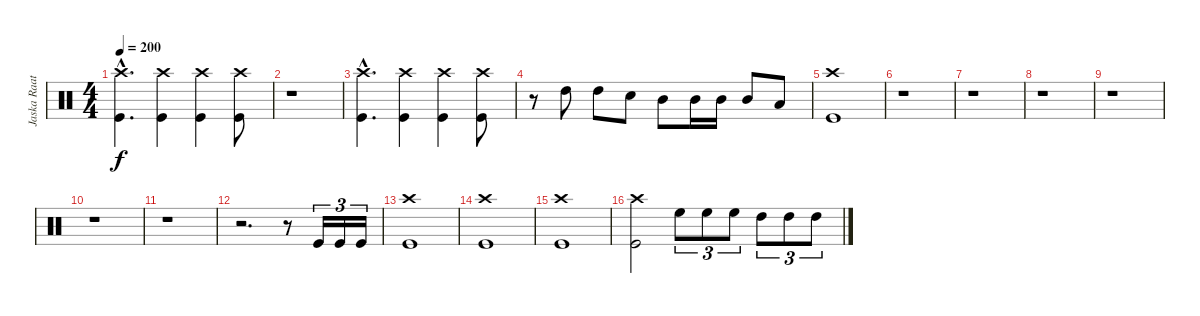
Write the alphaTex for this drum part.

\track ("Jaska Raatikainen" "Jaska Raat") {instrument percussion}
\staff {score}
\articulation defaults
\ts (4 4)
\tempo 200
\clef neutral
\ks c
("Crash high (hit)"{hac} "Kick (hit)"{hac}).4{d dy f} ("Crash high (hit)" "Kick (hit)").4 ("Crash high (hit)" "Kick (hit)").4 ("Crash high (hit)" "Kick (hit)").8 |
r.1 |
("Crash high (hit)"{hac} "Kick (hit)"{hac}).4{d} ("Crash high (hit)" "Kick (hit)").4 ("Crash high (hit)" "Kick (hit)").4 ("Crash high (hit)" "Kick (hit)").8 |
r.8 "High Tom (hit)".8 "High Tom (hit)".8 "Snare (hit) 2".8 "Mid Tom (hit)".8 "Mid Tom (hit)".16 "Mid Tom (hit)".16 "Mid Tom (hit)".8 "Low Tom (hit)".8 |
("Crash high (hit)" "Kick (hit)").1 |
r.1{volume 16} |
r.1 |
r.1 |
r.1 |
r.1 |
r.1 |
r.2{d} r.8 "Kick (hit)".16{tu (3 2)} "Kick (hit)".16{tu (3 2)} "Kick (hit)".16{tu (3 2)} |
("Crash high (hit)" "Kick (hit)").1 |
("Crash high (hit)" "Kick (hit)").1 |
("Crash high (hit)" "Kick (hit)").1 |
("Crash high (hit)" "Kick (hit)").2 "High Floor Tom (hit)".8{tu (3 2)} "High Floor Tom (hit)".8{tu (3 2)} "High Floor Tom (hit)".8{tu (3 2)} "High Tom (hit)".8{tu (3 2)} "High Tom (hit)".8{tu (3 2)} "High Tom (hit)".8{tu (3 2)}
